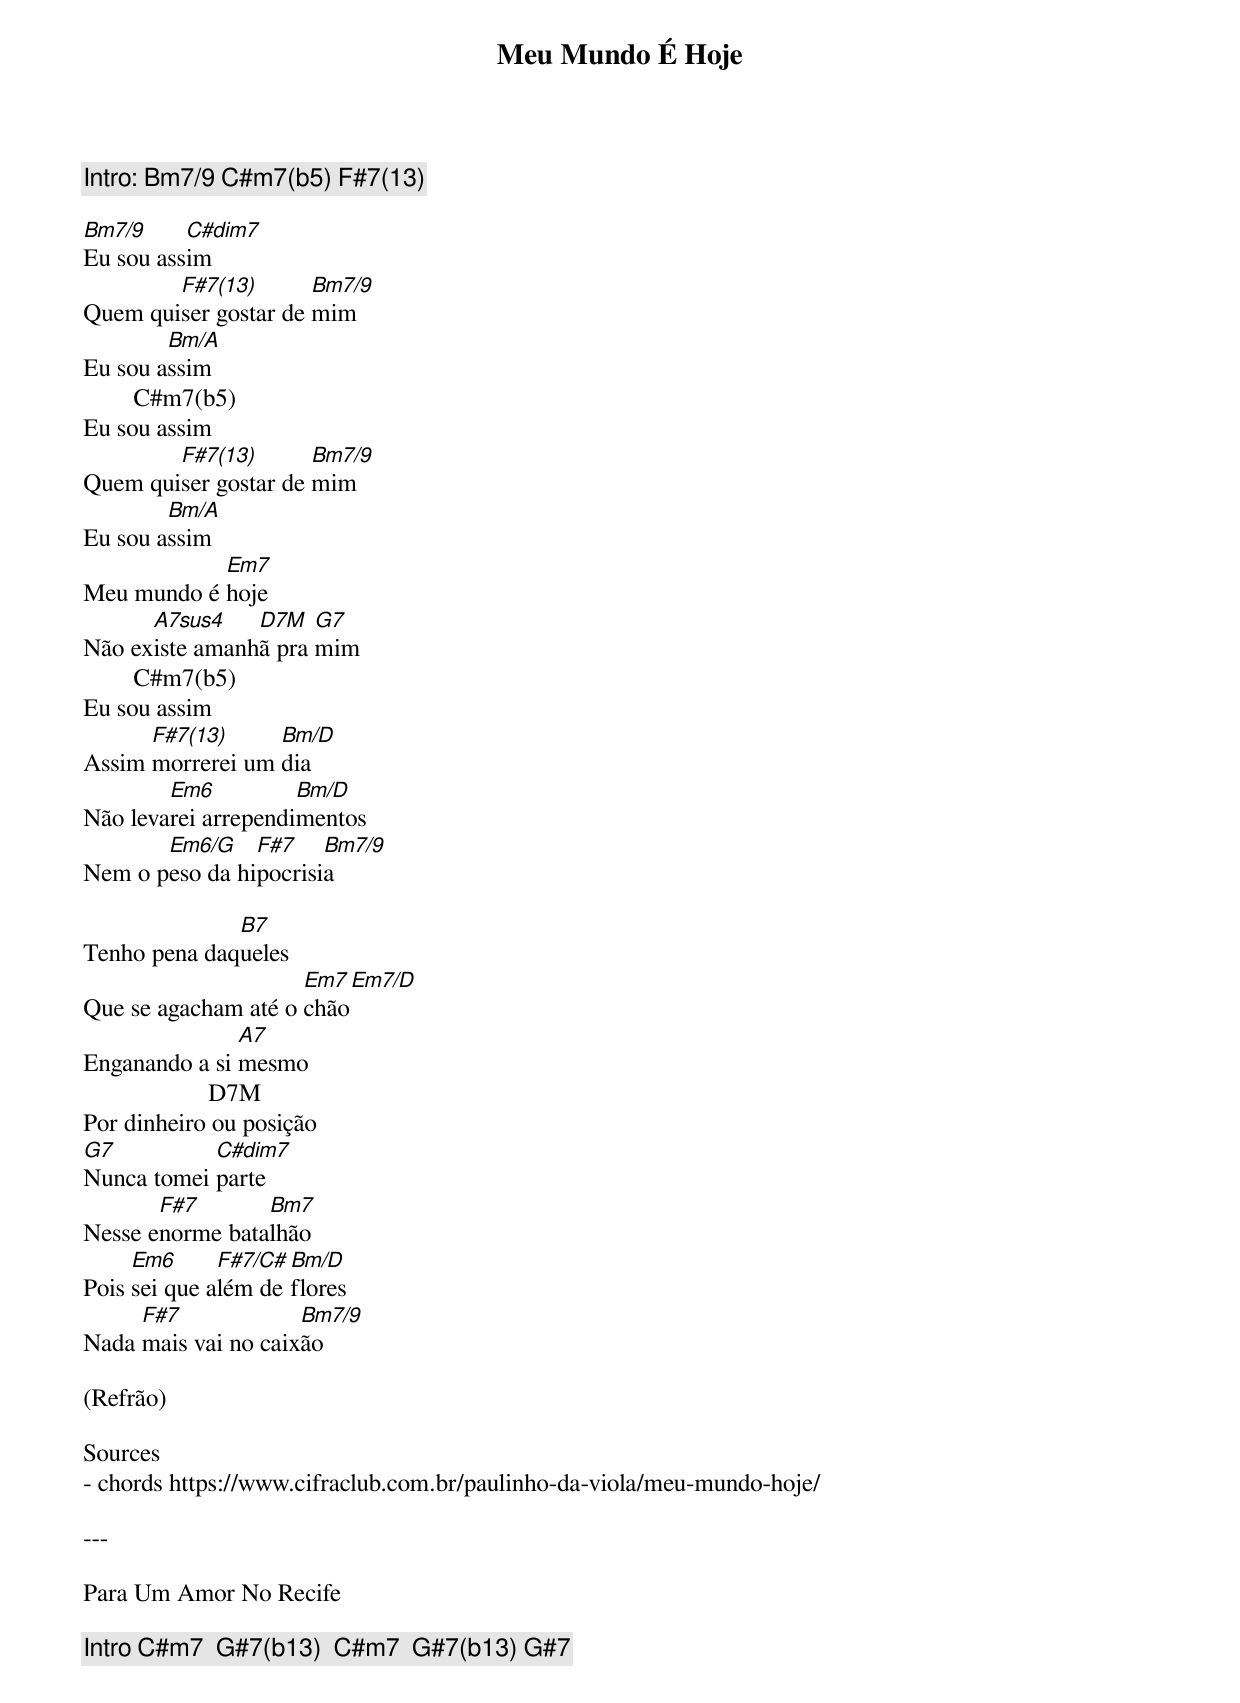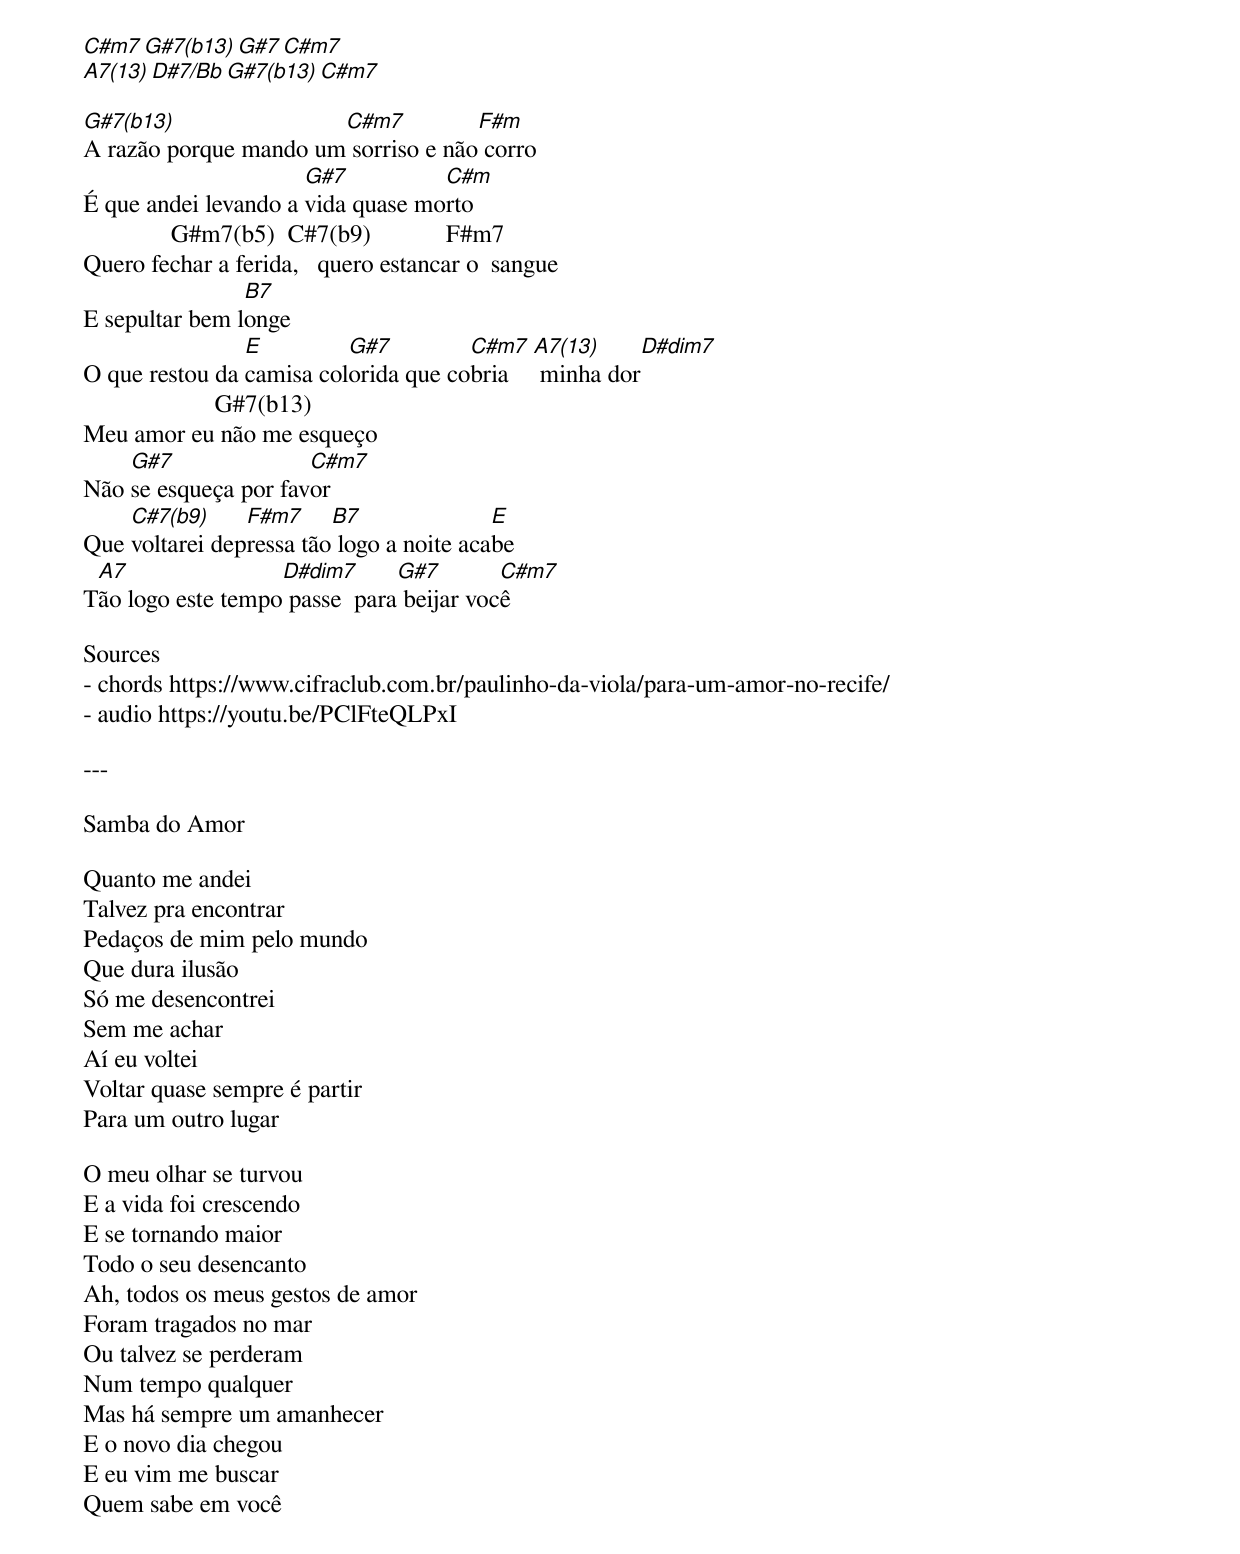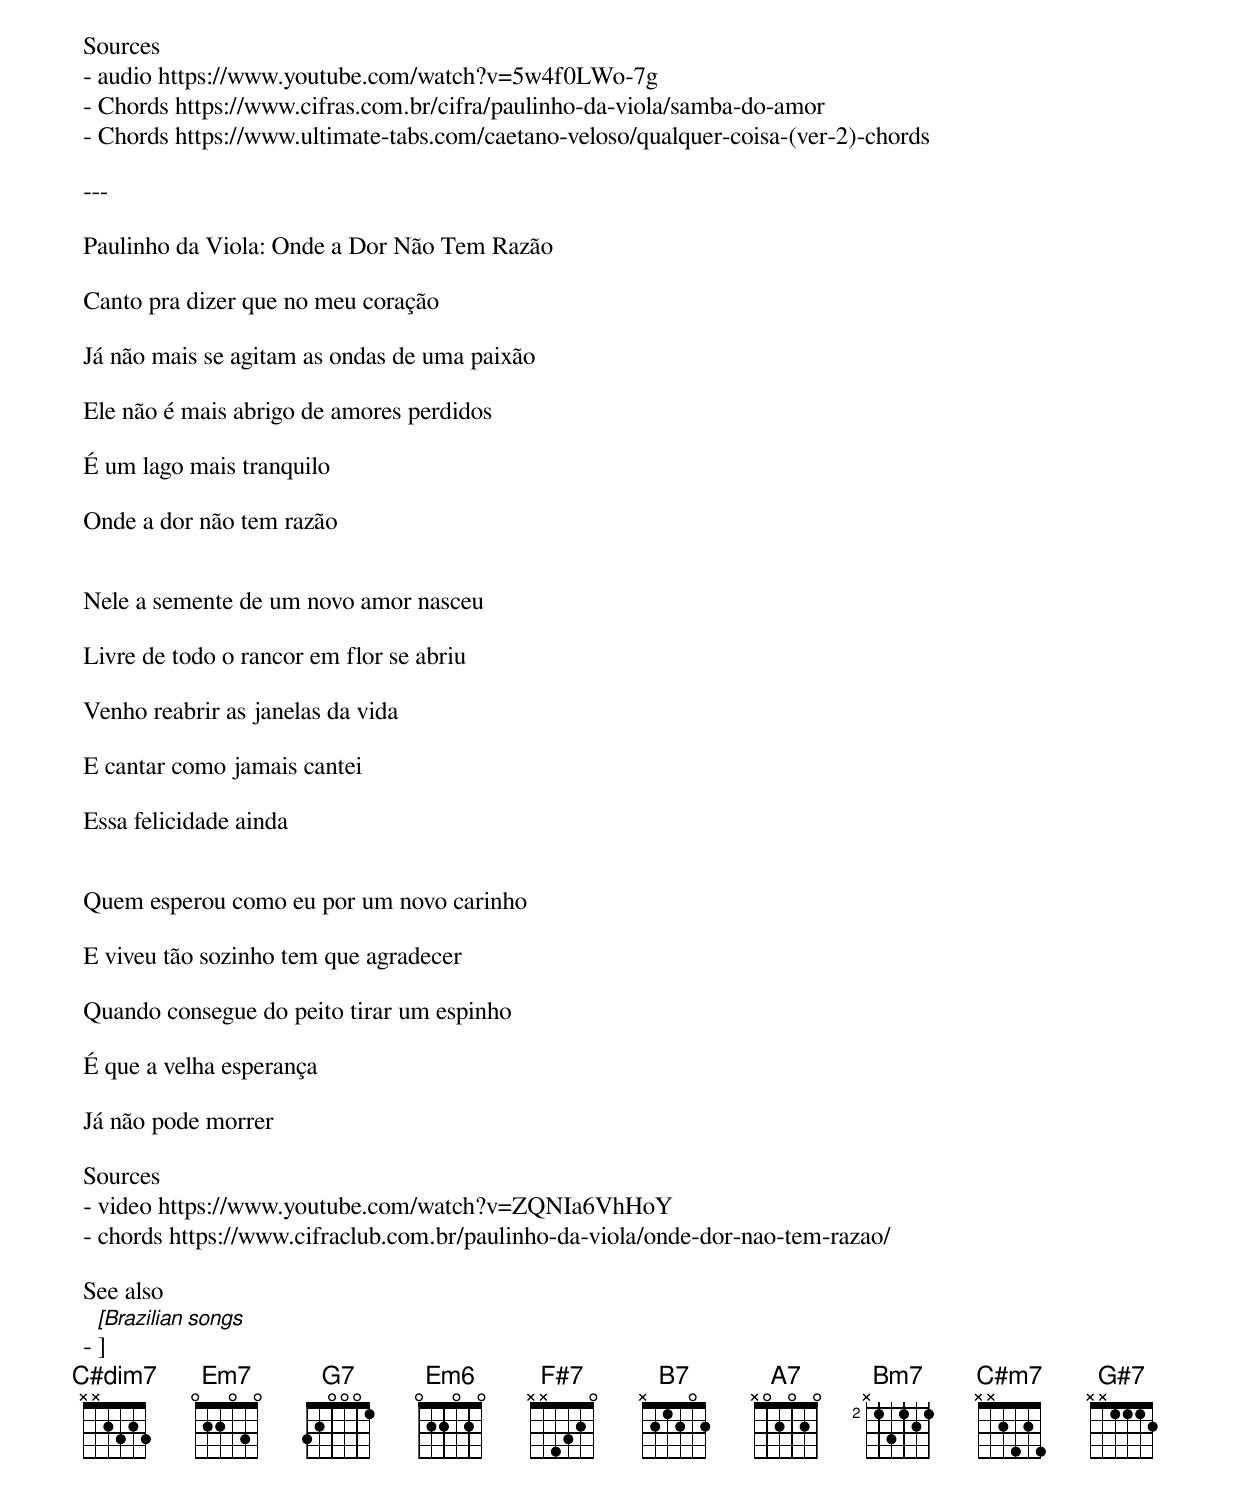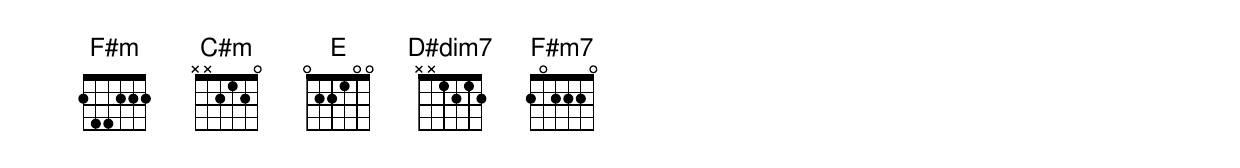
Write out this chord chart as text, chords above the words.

Meu Mundo É Hoje

Intro: Bm7/9 C#m7(b5) F#7(13)

Bm7/9     C#m7(b5)
Eu sou assim
        F#7(13)       Bm7/9
Quem quiser gostar de mim
        Bm/A
Eu sou assim
        C#m7(b5)
Eu sou assim
        F#7(13)       Bm7/9
Quem quiser gostar de mim
        Bm/A
Eu sou assim
            Em7
Meu mundo é hoje
      A7sus4    D7M   G7
Não existe amanhã pra mim
        C#m7(b5)
Eu sou assim
      F#7(13)     Bm/D
Assim morrerei um dia
        Em6          Bm/D
Não levarei arrependimentos
       Em6/G    F#7    Bm7/9
Nem o peso da hipocrisia

              B7
Tenho pena daqueles
                     Em7     Em7/D
Que se agacham até o chão
               A7
Enganando a si mesmo
                    D7M
Por dinheiro ou posição
G7          C#m7(b5)
Nunca tomei parte
       F#7       Bm7
Nesse enorme batalhão
     Em6      F#7/C# Bm/D
Pois sei que além de flores
     F#7             Bm7/9
Nada mais vai no caixão

(Refrão)

Sources
- chords https://www.cifraclub.com.br/paulinho-da-viola/meu-mundo-hoje/

---

Para Um Amor No Recife

[Intro] C#m7  G#7(b13)  C#m7  G#7(b13) G#7
        C#m7  G#7(b13)  G#7  C#m7
        A7(13)  D#7/Bb  G#7(b13)  C#m7

G#7(b13)               C#m7          F#m
A razão porque mando um sorriso e não corro
                      G#7          C#m
É que andei levando a vida quase morto
              G#m7(b5)  C#7(b9)            F#m7
Quero fechar a ferida,   quero estancar o  sangue
                B7
E sepultar bem longe
                E         G#7         C#m7    A7(13)    D#m7(b5)
O que restou da camisa colorida que cobria     minha dor
                     G#7(b13)
Meu amor eu não me esqueço
    G#7               C#m7
Não se esqueça por favor
    C#7(b9)     F#m7     B7               E
Que voltarei depressa tão logo a noite acabe
 A7                D#m7(b5)    G#7        C#m7
Tão logo este tempo passe  para beijar você

Sources
- chords https://www.cifraclub.com.br/paulinho-da-viola/para-um-amor-no-recife/
- audio https://youtu.be/PClFteQLPxI

---

Samba do Amor

Quanto me andei
Talvez pra encontrar
Pedaços de mim pelo mundo
Que dura ilusão
Só me desencontrei
Sem me achar
Aí eu voltei
Voltar quase sempre é partir
Para um outro lugar

O meu olhar se turvou
E a vida foi crescendo
E se tornando maior
Todo o seu desencanto
Ah, todos os meus gestos de amor
Foram tragados no mar
Ou talvez se perderam
Num tempo qualquer
Mas há sempre um amanhecer
E o novo dia chegou
E eu vim me buscar
Quem sabe em você

Sources
- audio https://www.youtube.com/watch?v=5w4f0LWo-7g
- Chords https://www.cifras.com.br/cifra/paulinho-da-viola/samba-do-amor
- Chords https://www.ultimate-tabs.com/caetano-veloso/qualquer-coisa-(ver-2)-chords

---

Paulinho da Viola: Onde a Dor Não Tem Razão

Canto pra dizer que no meu coração

Já não mais se agitam as ondas de uma paixão

Ele não é mais abrigo de amores perdidos

É um lago mais tranquilo

Onde a dor não tem razão


Nele a semente de um novo amor nasceu

Livre de todo o rancor em flor se abriu

Venho reabrir as janelas da vida

E cantar como jamais cantei

Essa felicidade ainda


Quem esperou como eu por um novo carinho

E viveu tão sozinho tem que agradecer

Quando consegue do peito tirar um espinho

É que a velha esperança

Já não pode morrer

Sources
- video https://www.youtube.com/watch?v=ZQNIa6VhHoY
- chords https://www.cifraclub.com.br/paulinho-da-viola/onde-dor-nao-tem-razao/

See also
- [[Brazilian songs]]
